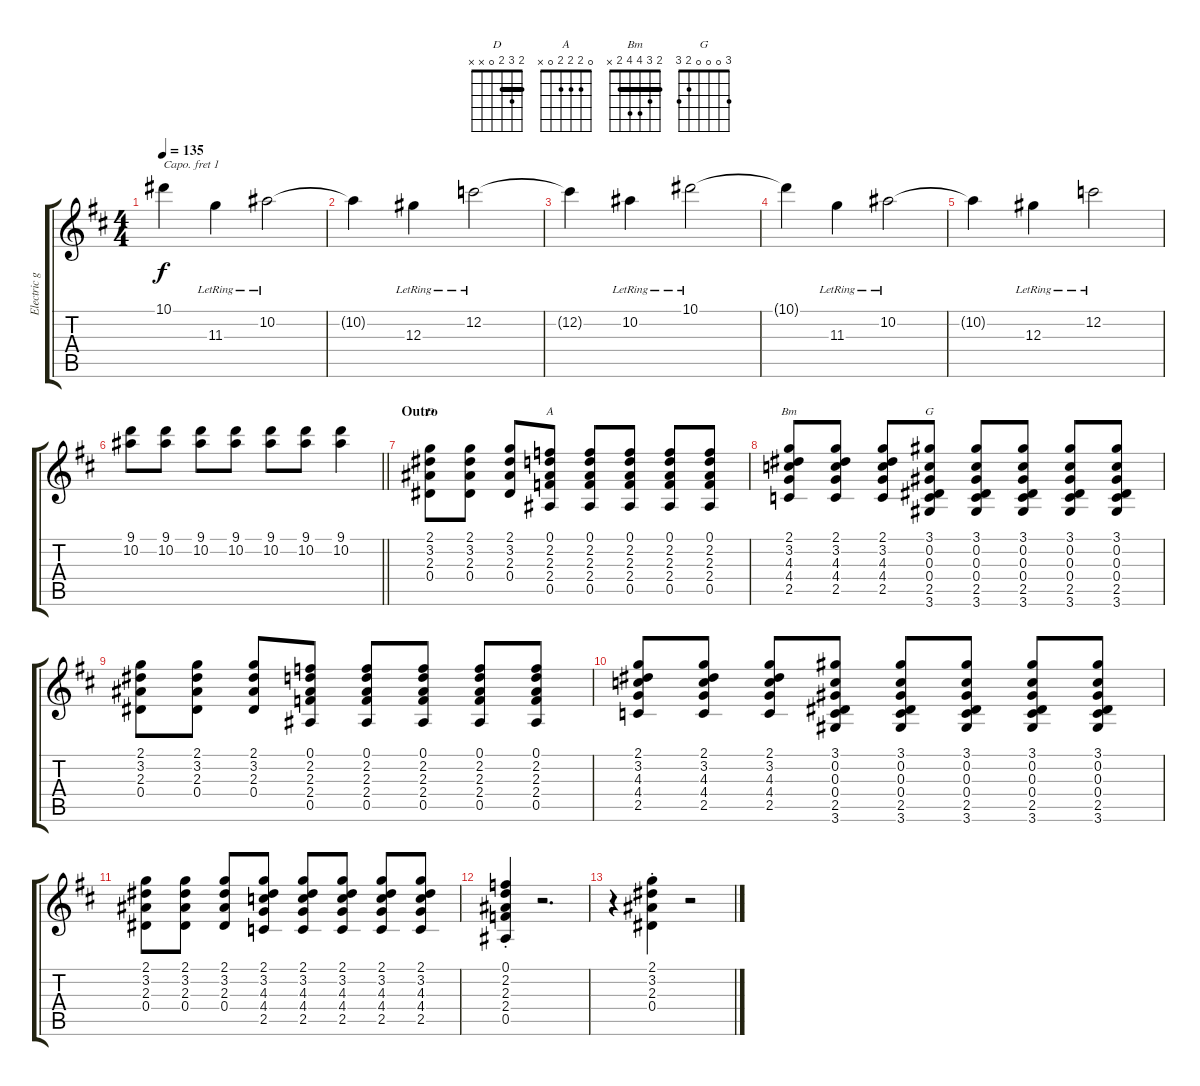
\track ("Electric guitar 2" "Electric g") {instrument electricguitarclean}
\staff {score tabs}
\capo 1
\tuning (E4 B3 G3 D3 A2 E2) {hide}
\chord ("D" 2 3 2 0 x x) {barre 2}
\chord ("A" 0 2 2 2 0 x)
\chord ("Bm" 2 3 4 4 2 x) {barre 2}
\chord ("G" 3 0 0 0 2 3)
\ts (4 4)
\tempo 135
\clef g2
\ks d
10.1{t}.4{dy f} 11.3{lr}.4 10.2{lr}.2 |
10.2{t}.4 12.3{lr}.4 12.2{lr}.2 |
12.2{t}.4 10.2{lr}.4 10.1{lr}.2 |
10.1{t}.4 11.3{lr}.4 10.2{lr}.2 |
10.2{t}.4 12.3{lr}.4 12.2{lr}.2 |
\barLineRight lightlight
(9.1 10.2).8 (9.1 10.2).8 (9.1 10.2).8 (9.1 10.2).8 (9.1 10.2).8 (9.1 10.2).8 (9.1 10.2).4 |
\section ("" "Outro")
(2.1 3.2 2.3 0.4).8{ch "D"} (2.1 3.2 2.3 0.4).8 (2.1 3.2 2.3 0.4).8 (0.1 2.2 2.3 2.4 0.5).8{ch "A"} (0.1 2.2 2.3 2.4 0.5).8 (0.1 2.2 2.3 2.4 0.5).8 (0.1 2.2 2.3 2.4 0.5).8 (0.1 2.2 2.3 2.4 0.5).8 |
(2.1 3.2 4.3 4.4 2.5).8{ch "Bm"} (2.1 3.2 4.3 4.4 2.5).8 (2.1 3.2 4.3 4.4 2.5).8 (3.1 0.2 0.3 0.4 2.5 3.6).8{ch "G"} (3.1 0.2 0.3 0.4 2.5 3.6).8 (3.1 0.2 0.3 0.4 2.5 3.6).8 (3.1 0.2 0.3 0.4 2.5 3.6).8 (3.1 0.2 0.3 0.4 2.5 3.6).8 |
(2.1 3.2 2.3 0.4).8 (2.1 3.2 2.3 0.4).8 (2.1 3.2 2.3 0.4).8 (0.1 2.2 2.3 2.4 0.5).8 (0.1 2.2 2.3 2.4 0.5).8 (0.1 2.2 2.3 2.4 0.5).8 (0.1 2.2 2.3 2.4 0.5).8 (0.1 2.2 2.3 2.4 0.5).8 |
(2.1 3.2 4.3 4.4 2.5).8 (2.1 3.2 4.3 4.4 2.5).8 (2.1 3.2 4.3 4.4 2.5).8 (3.1 0.2 0.3 0.4 2.5 3.6).8 (3.1 0.2 0.3 0.4 2.5 3.6).8 (3.1 0.2 0.3 0.4 2.5 3.6).8 (3.1 0.2 0.3 0.4 2.5 3.6).8 (3.1 0.2 0.3 0.4 2.5 3.6).8 |
(2.1 3.2 2.3 0.4).8 (2.1 3.2 2.3 0.4).8 (2.1 3.2 2.3 0.4).8 (2.1 3.2 4.3 4.4 2.5).8 (2.1 3.2 4.3 4.4 2.5).8 (2.1 3.2 4.3 4.4 2.5).8 (2.1 3.2 4.3 4.4 2.5).8 (2.1 3.2 4.3 4.4 2.5).8 |
(0.1{st} 2.2{st} 2.3{st} 2.4{st} 0.5{st}).4 r.2{d} |
r.4 (2.1{st} 3.2{st} 2.3{st} 0.4{st}).4 r.2
